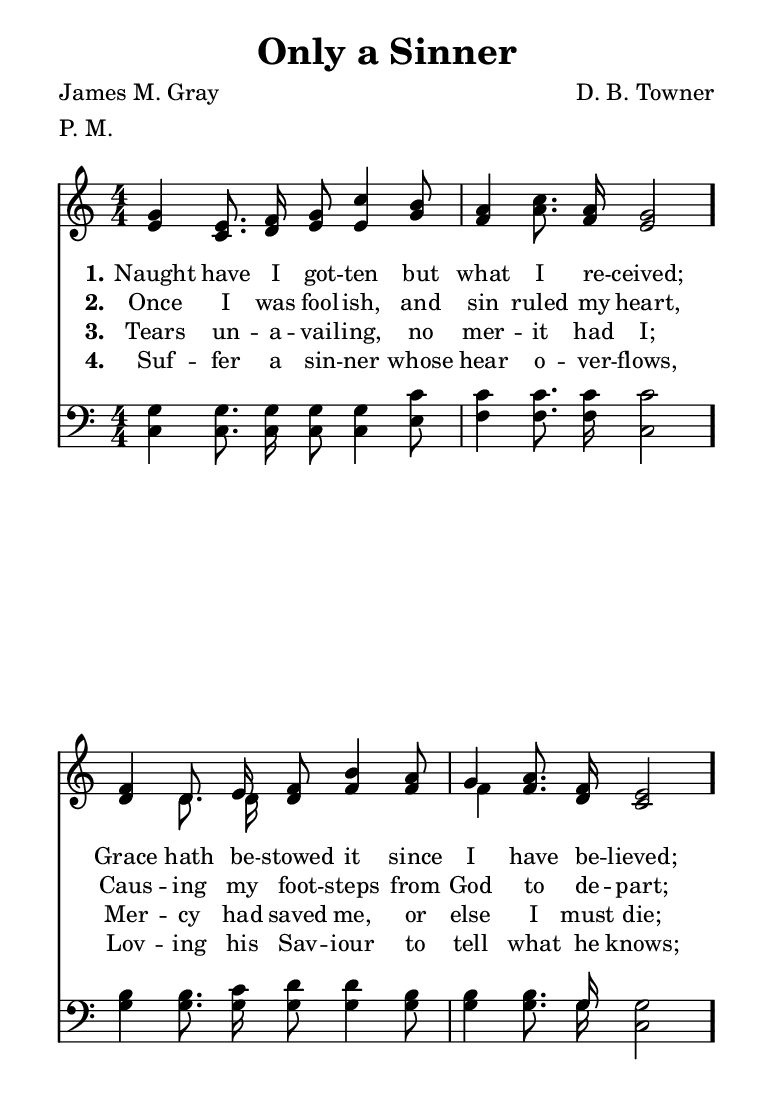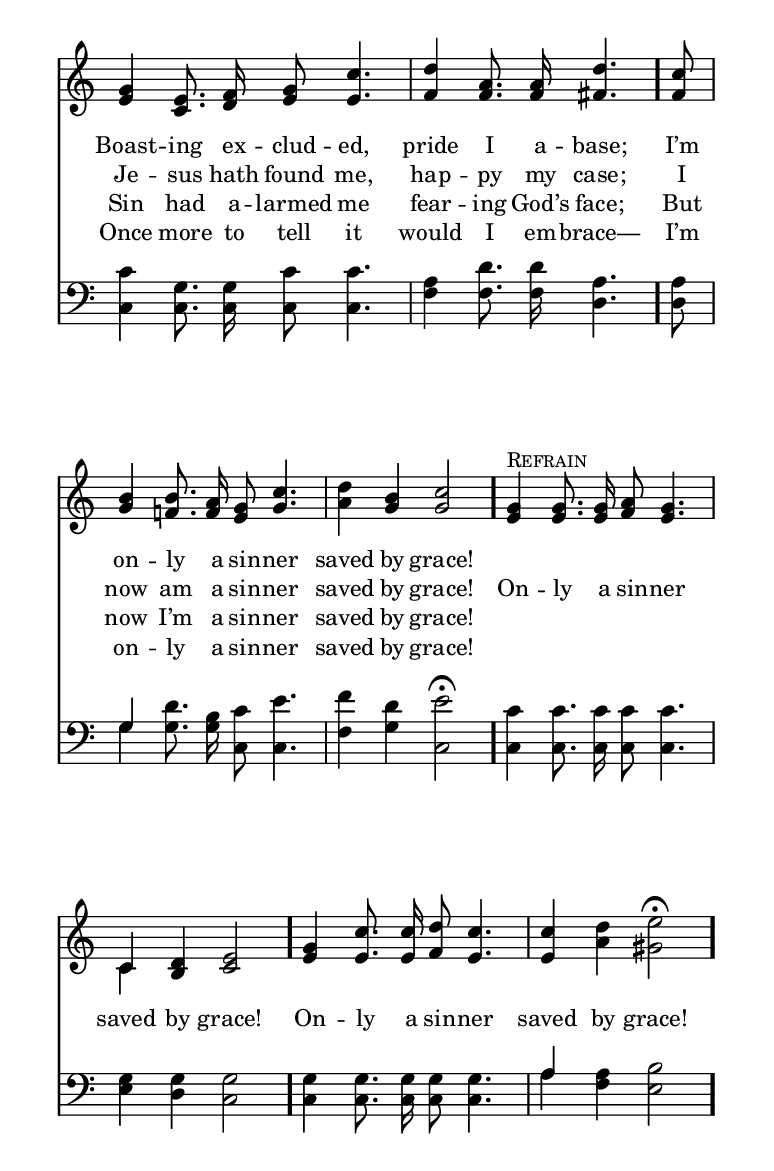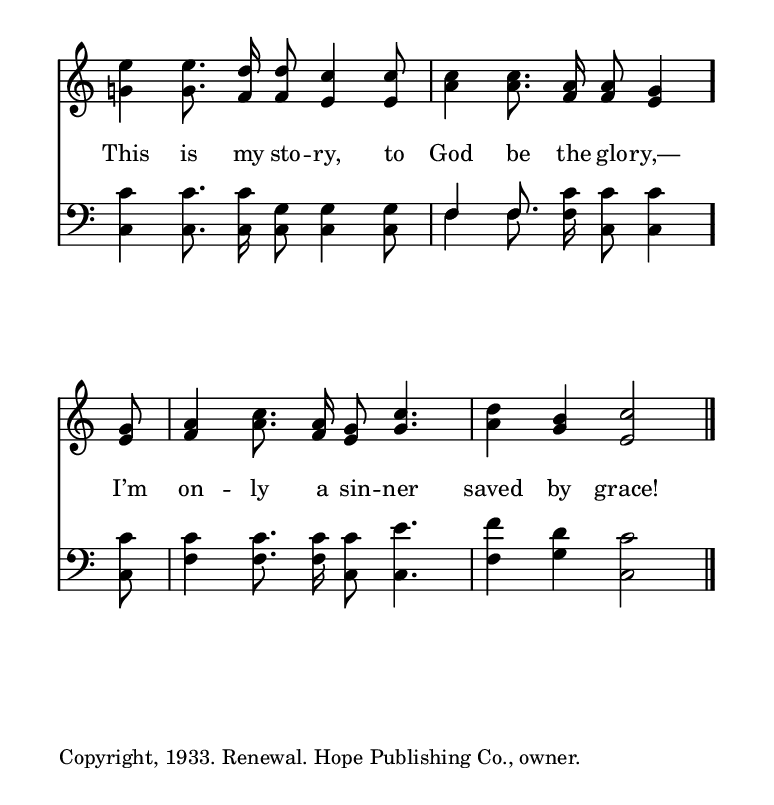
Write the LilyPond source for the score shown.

\include "common/global.ily"
\paper {
  \include "common/paper.ily"
}

\header{
  hymnnumber = "112"
  title = "Only a Sinner"
  tunename = ""
  meter = "P. M."
  poet = "James M. Gray"
  composer = "D. B. Towner" % Daniel B. Towner
  %copyright = ""
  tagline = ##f
}

% for fermata in MIDI
ta = { \tempo 4=80 }
tb = { \tempo 4=40 }

patternAA = { c4 c8. c16 c8 c4 c8 | c4 c8. c16 c2 }
patternAB = { c4 c8. c16 c8 c4 c8 | c4 c8. c16 c8 c4 }

patternBA = { c4 c8. c16 c8 c4. | c4 c8. c16 c4. }

patternCA = { c8 | c4 c8. c16 c8 c4. | c4 c4 c2 }

patternDA = { c4 c8. c16 c8 c4. | c4 c4 c2 }

global = {
  \include "common/overrides.ily"
  \override Staff.TimeSignature.style = #'numbered
  \time 4/4
  \override Score.MetronomeMark.transparent = ##t % hide all fermata changes too
  \ta
  \key c \major
  %\partial 4
  \autoBeamOff
}

notesSoprano = {
\global
\relative c'' {

  \changePitch \patternAA { g e f g c b | a c a g }
  \changePitch \patternAA { f d e f b a | g a f e }
  \changePitch \patternBA { g e f g c | d a a d }
  \changePitch \patternCA { c | b b a g c | d b c }

  << s^\markup { \small \caps "Refrain" }
  \changePitch \patternDA { g g g a g | c, d e } >>
  \changePitch \patternDA { g c c d c | c d \tb e \fermata \ta }
  \changePitch \patternAB { e e d d c c | c c a a g }
  \changePitch \patternCA { g | a c a g c | d b c }

  \bar "|."

}
}

notesAlto = {
\global
\relative e' {

  \changePitch \patternAA { e c d e e g | f a f e }
  \changePitch \patternAA { d d d d f f | f f d c }
  \changePitch \patternBA { e c d e e | f f f fis }
  \changePitch \patternCA { fis | g f! f e g | a g g }

  \changePitch \patternDA { e e e f e | c b c }
  \changePitch \patternDA { e e e f e | e a gis }
  \changePitch \patternAB { g! g f f e e | a a f f e }
  \changePitch \patternCA { e | f a f e g | a g e }

}
}

notesTenor = {
\global
\relative a {

  \changePitch \patternAA { g g g g g c | c c c c }
  \changePitch \patternAA { b b c d d b | b b g g }
  \changePitch \patternBA { c g g c c | a d d a }
  \changePitch \patternCA { a | g d' b c e | f d e }

  \changePitch \patternDA { c c c c c | g g g }
  \changePitch \patternDA { g g g g g | a a b }
  \changePitch \patternAB { c c c g g g | f f c' c c }
  \changePitch \patternCA { c | c c c c e | f d c }

}
}

notesBass = {
\global
\relative f {

  \changePitch \patternAA { c c c c c e | f f f c }
  \changePitch \patternAA { g' g g g g g | g g g c, }
  \changePitch \patternBA { c c c c c | f f f d }
  \changePitch \patternCA { d | g g g c, c | f g c, \fermata }

  \changePitch \patternDA { c c c c c | e d c }
  \changePitch \patternDA { c c c c c | a' f e }
  \changePitch \patternAB { c c c c c c | f f f c c }
  \changePitch \patternCA { c | f f f c c | f g c, }

}
}

Refrain = \lyricmode {

On -- ly a sin -- ner saved by grace! \bar "."
On -- ly a sin -- ner saved by grace! \bar "."
This is my sto -- ry, to God be the glo -- ry,— \bar "."
I’m on -- ly a sin -- ner saved by grace! \bar "."

}

wordsA = \lyricmode {
\set stanza = "1."

Naught have I got -- ten but what I re -- ceived; \bar "."
Grace hath be -- stowed it since I have be -- lieved; \bar "."
Boast -- ing ex -- clud -- ed, pride I a -- base; \bar "."
I’m on -- ly a sin -- ner saved by grace! \bar "."

}

wordsB = \lyricmode {
\set stanza = "2."

Once I was fool -- ish, and sin ruled my heart,
Caus -- ing my foot -- steps from God to de -- part;
Je -- sus hath found me, hap -- py my case;
I now am a sin -- ner saved by grace!

\Refrain

}

wordsC = \lyricmode {
\set stanza = "3."

Tears un -- a -- vail -- ing, no mer -- it had I;
Mer -- cy had saved me, or else I must die;
Sin had a -- larmed me fear -- ing God’s face;
But now I’m a sin -- ner saved by grace!

}

wordsD = \lyricmode {
\set stanza = "4."

Suf -- fer a sin -- ner whose hear o -- ver -- flows,
Lov -- ing his Sav -- iour to tell what he knows;
Once more to tell it would I em -- brace—
I’m on -- ly a sin -- ner saved by grace!

}

\score {
  \context ChoirStaff <<
    \context Staff = upper <<
      \set Staff.autoBeaming = ##f
      \set ChoirStaff.systemStartDelimiter = #'SystemStartBar
      \set ChoirStaff.printPartCombineTexts = ##f
      \partcombine #'(2 . 9) \notesSoprano \notesAlto
      \context NullVoice = sopranos { \voiceOne << \notesSoprano >> }
      \context NullVoice = altos { \voiceTwo << \notesAlto >> }
      \context Lyrics = one   \lyricsto sopranos \wordsA
      \context Lyrics = two   \lyricsto sopranos \wordsB
      \context Lyrics = three \lyricsto sopranos \wordsC
      \context Lyrics = four  \lyricsto sopranos \wordsD
    >>
    \context Staff = men <<
      \clef bass
      \set ChoirStaff.printPartCombineTexts = ##f
      \partcombine #'(2 . 9) \notesTenor \notesBass
      \context NullVoice = tenors { \voiceOne << \notesTenor >> }
      \context NullVoice = basses { \voiceTwo << \notesBass >> }
    >>
  >>
  \layout {
    \context { \Voice \remove "Forbid_line_break_engraver" }
    \include "common/layout.ily"
  }
  \midi{
    \include "common/midi.ily"
  }
}

\noPageBreak \markup { \small { Copyright, 1933. Renewal. Hope Publishing Co., owner. } }

\version "2.19.49"  % necessary for upgrading to future LilyPond versions.

% vi:set et ts=2 sw=2 ai nocindent syntax=lilypond:
